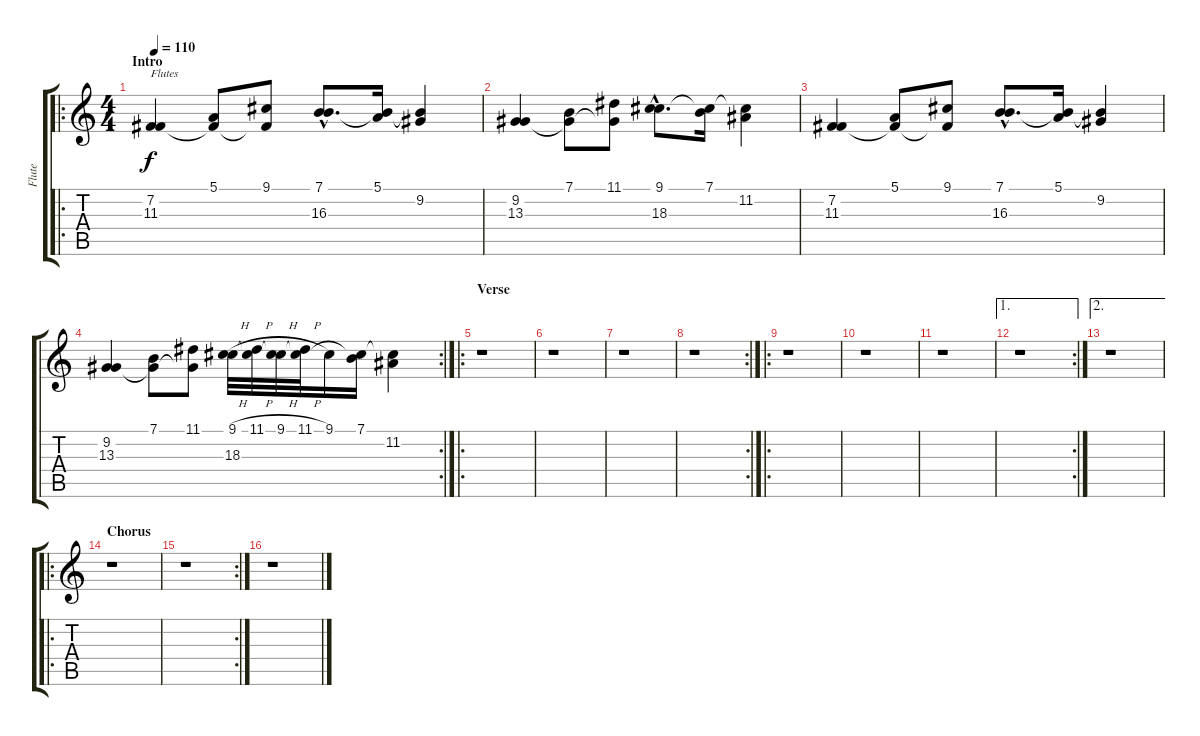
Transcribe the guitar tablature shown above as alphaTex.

\track ("Flute" "Flute") {instrument flute}
\staff {score tabs}
\tuning (E4 B3 G3 D3 A2 E2) {hide}
\ro
\ts (4 4)
\section ("" "Intro")
\tempo 110
\clef g2
\ks c
(7.2 11.3).4{txt "Flutes" dy f instrument flute} (5.1 11.3{t}).8 (9.1 11.3{t}).8 (7.1{hac} 16.3{hac}).8{d} (5.1 16.3{t}).16 (9.2 16.3{t}).4 |
(9.2 13.3).4 (7.1 13.3{t}).8 (11.1 13.3{t}).8 (9.1{hac} 18.3{hac}).8{d} (7.1 18.3{t}).16 (11.2 18.3{t}).4 |
(7.2 11.3).4 (5.1 11.3{t}).8 (9.1 11.3{t}).8 (7.1{hac} 16.3{hac}).8{d} (5.1 16.3{t}).16 (9.2 16.3{t}).4 |
\rc 2
(9.2 13.3).4 (7.1 13.3{t}).8 (11.1 13.3{t}).8 (9.1{h} 18.3).32 (11.1{h} 18.3{t}).32 (9.1{h} 18.3{t}).32 (11.1{h} 18.3{t}).32 9.1.16 (7.1 18.3{t}).16 (11.2 18.3{t}).4 |
\ro
\section ("" "Verse")
r.1 |
r.1 |
r.1 |
\rc 2
r.1 |
\ro
r.1 |
r.1 |
r.1 |
\ae 1
\rc 2
r.1 |
\ae 2
r.1 |
\ro
\section ("" "Chorus")
r.1 |
\rc 2
r.1 |
r.1
